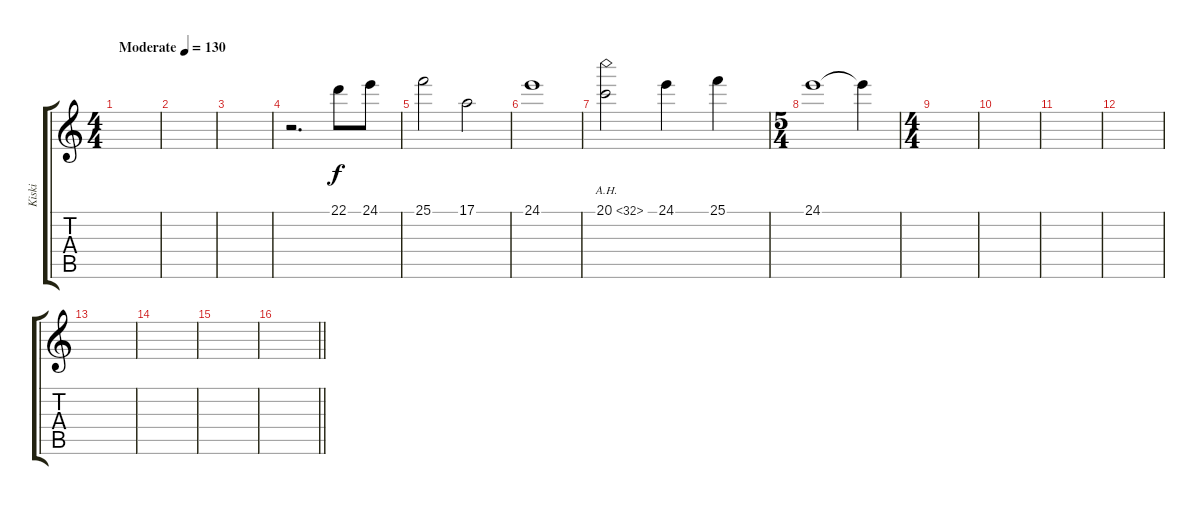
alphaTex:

\track ("Kiski" "Kiski") {instrument musicbox}
\staff {score tabs}
\tuning (E4 B3 G3 D3 A2 E2) {hide}
\ts (4 4)
\tempo (130 "Moderate")
\clef g2
\ks c
|
|
|
r.2{d} 22.1.8 24.1.8 |
25.1.2 17.1.2 |
24.1.1 |
20.1{ah 12}.2 24.1.4 25.1.4 |
\ts (5 4)
24.1.1 24.1{t}.4 |
\ts (4 4)
|
|
|
|
|
|
|
\barLineRight lightlight
